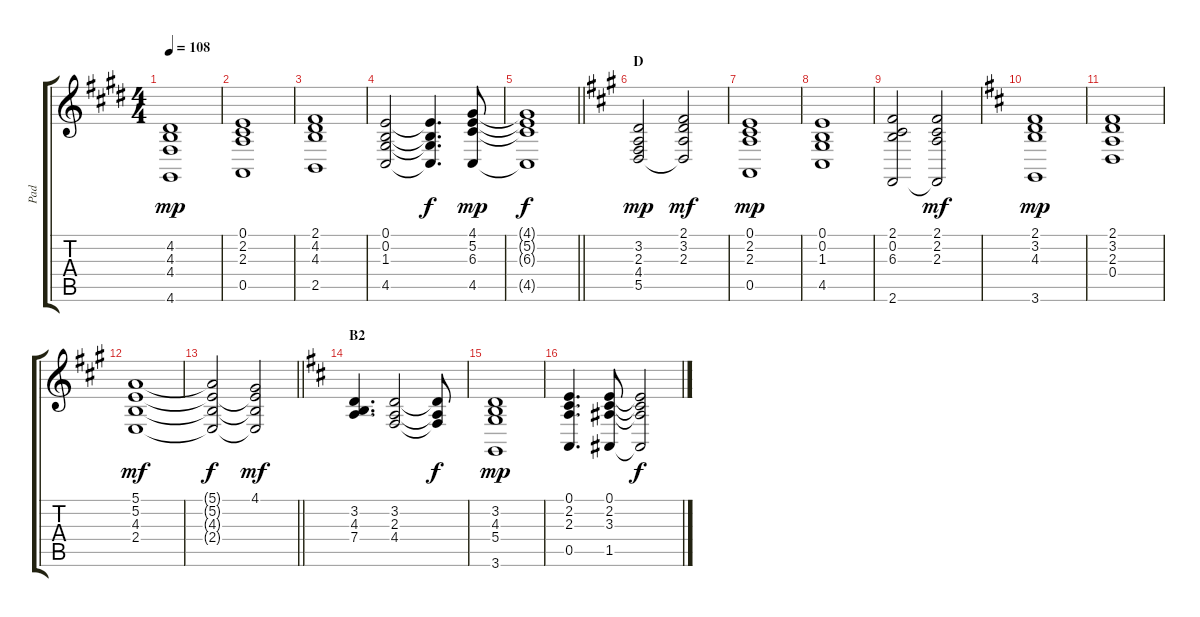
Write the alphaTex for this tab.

\track ("Pad" "Pad") {instrument pad8sweep}
\staff {score tabs}
\tuning (E4 B3 G3 D3 A2 E2) {hide}
\ts (4 4)
\tempo 108
\clef g2
\ks e
(4.2 4.3 4.4 4.6).1{dy mp} |
(0.1 2.2 2.3 0.5).1 |
(2.1 4.2 4.3 2.5).1 |
(0.1 0.2 1.3 4.5).2 (0.1{t} 0.2{t} 1.3{t} 4.5{t}).4{d dy f} (4.1 5.2 6.3 4.5).8{dy mp} |
\barLineRight lightlight
(4.1{t} 5.2{t} 6.3{t} 4.5{t}).1{dy f} |
\section ("" "D")
\ks a
(3.2 2.3 4.4 5.5).2{dy mp} (2.1 3.2 2.3 5.5{t}).2{dy mf} |
(0.1 2.2 2.3 0.5).1{dy mp} |
(0.1 0.2 1.3 4.5).1 |
(2.1 0.2 6.3 2.6).2 (2.1 2.2 2.3 2.6{t}).2{dy mf} |
\ks d
(2.1 3.2 4.3 3.6).1{dy mp} |
(2.1 3.2 2.3 0.4).1 |
\ks a
(5.1 5.2 4.3 2.4).1{dy mf} |
\barLineRight lightlight
(5.1{t} 5.2{t} 4.3{t} 2.4{t}).2{dy f} (4.1 5.2{t} 4.3{t} 2.4{t}).2{dy mf} |
\section ("" "B2")
\ks d
(3.2 4.3 7.4).4{d} (3.2 2.3 4.4).2 (3.2{t} 2.3{t} 4.4{t}).8{dy f} |
(3.2 4.3 5.4 3.6).1{dy mp} |
(0.1 2.2 2.3 0.5).4{d} (0.1 2.2 3.3 1.5).8 (0.1{t} 2.2{t} 3.3{t} 1.5{t}).2{dy f}
